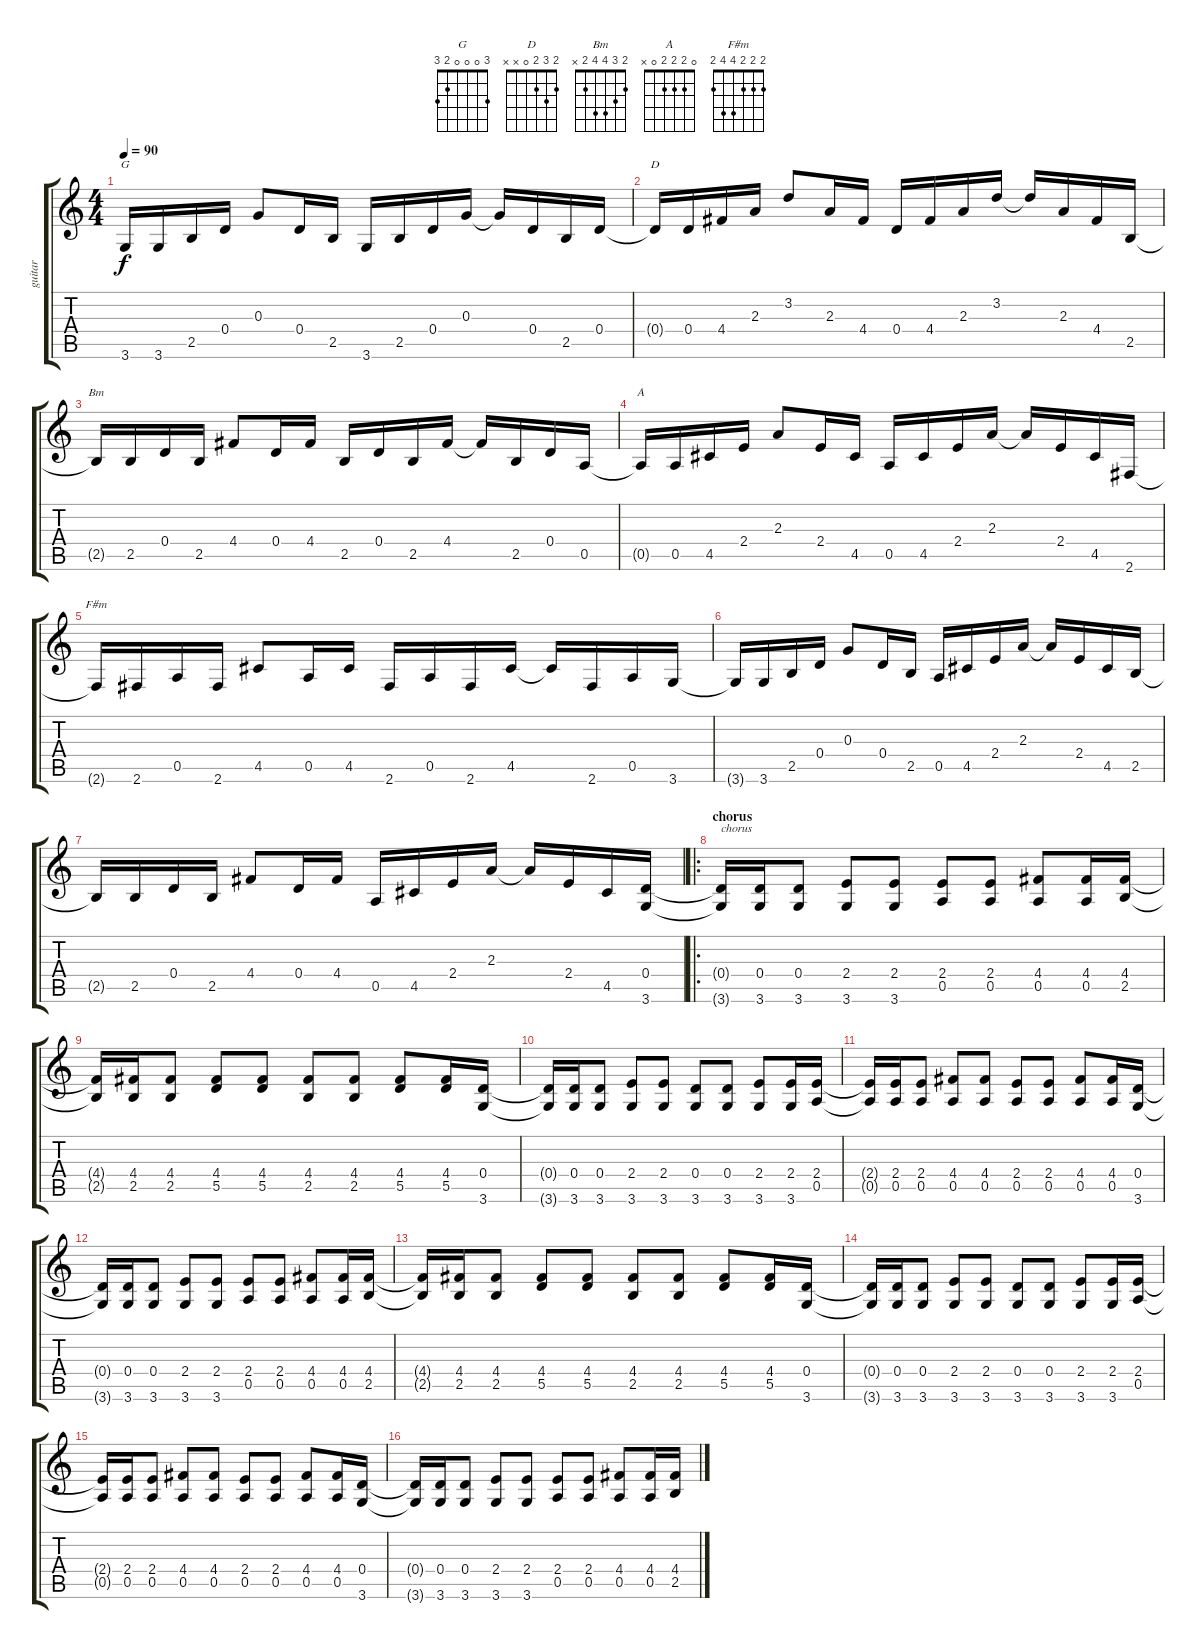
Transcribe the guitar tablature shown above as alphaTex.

\track ("guitar" "guitar") {instrument overdrivenguitar}
\staff {score tabs}
\tuning (E4 B3 G3 D3 A2 E2) {hide}
\chord ("G" 3 0 0 0 2 3)
\chord ("D" 2 3 2 0 x x)
\chord ("Bm" 2 3 4 4 2 x)
\chord ("A" 0 2 2 2 0 x)
\chord ("F#m" 2 2 2 4 4 2)
\ts (4 4)
\tempo 90
\clef g2
\ks c
3.6{t}.16{ch "G" dy f} 3.6.16 2.5.16 0.4.16 0.3.8 0.4.16 2.5.16 3.6.16 2.5.16 0.4.16 0.3.16 0.3{t}.16 0.4.16 2.5.16 0.4.16 |
0.4{t}.16{ch "D"} 0.4.16 4.4.16 2.3.16 3.2.8 2.3.16 4.4.16 0.4.16 4.4.16 2.3.16 3.2.16 3.2{t}.16 2.3.16 4.4.16 2.5.16 |
2.5{t}.16{ch "Bm"} 2.5.16 0.4.16 2.5.16 4.4.8 0.4.16 4.4.16 2.5.16 0.4.16 2.5.16 4.4.16 4.4{t}.16 2.5.16 0.4.16 0.5.16 |
0.5{t}.16{ch "A"} 0.5.16 4.5.16 2.4.16 2.3.8 2.4.16 4.5.16 0.5.16 4.5.16 2.4.16 2.3.16 2.3{t}.16 2.4.16 4.5.16 2.6.16 |
2.6{t}.16{ch "F#m"} 2.6.16 0.5.16 2.6.16 4.5.8 0.5.16 4.5.16 2.6.16 0.5.16 2.6.16 4.5.16 4.5{t}.16 2.6.16 0.5.16 3.6.16 |
3.6{t}.16 3.6.16 2.5.16 0.4.16 0.3.8 0.4.16 2.5.16 0.5.16 4.5.16 2.4.16 2.3.16 2.3{t}.16 2.4.16 4.5.16 2.5.16 |
2.5{t}.16 2.5.16 0.4.16 2.5.16 4.4.8 0.4.16 4.4.16 0.5.16 4.5.16 2.4.16 2.3.16 2.3{t}.16 2.4.16 4.5.16 (0.4 3.6).16 |
\ro
\section ("" "chorus")
(0.4{t} 3.6{t}).16{txt "chorus"} (0.4 3.6).16 (0.4 3.6).8 (2.4 3.6).8 (2.4 3.6).8 (2.4 0.5).8 (2.4 0.5).8 (4.4 0.5).8 (4.4 0.5).16 (4.4 2.5).16 |
(4.4{t} 2.5{t}).16 (4.4 2.5).16 (4.4 2.5).8 (4.4 5.5).8 (4.4 5.5).8 (4.4 2.5).8 (4.4 2.5).8 (4.4 5.5).8 (4.4 5.5).16 (0.4 3.6).16 |
\section ("" "")
(0.4{t} 3.6{t}).16 (0.4 3.6).16 (0.4 3.6).8 (2.4 3.6).8 (2.4 3.6).8 (0.4 3.6).8 (0.4 3.6).8 (2.4 3.6).8 (2.4 3.6).16 (2.4 0.5).16 |
(2.4{t} 0.5{t}).16 (2.4 0.5).16 (2.4 0.5).8 (4.4 0.5).8 (4.4 0.5).8 (2.4 0.5).8 (2.4 0.5).8 (4.4 0.5).8 (4.4 0.5).16 (0.4 3.6).16 |
(0.4{t} 3.6{t}).16 (0.4 3.6).16 (0.4 3.6).8 (2.4 3.6).8 (2.4 3.6).8 (2.4 0.5).8 (2.4 0.5).8 (4.4 0.5).8 (4.4 0.5).16 (4.4 2.5).16 |
(4.4{t} 2.5{t}).16 (4.4 2.5).16 (4.4 2.5).8 (4.4 5.5).8 (4.4 5.5).8 (4.4 2.5).8 (4.4 2.5).8 (4.4 5.5).8 (4.4 5.5).16 (0.4 3.6).16 |
(0.4{t} 3.6{t}).16 (0.4 3.6).16 (0.4 3.6).8 (2.4 3.6).8 (2.4 3.6).8 (0.4 3.6).8 (0.4 3.6).8 (2.4 3.6).8 (2.4 3.6).16 (2.4 0.5).16 |
(2.4{t} 0.5{t}).16 (2.4 0.5).16 (2.4 0.5).8 (4.4 0.5).8 (4.4 0.5).8 (2.4 0.5).8 (2.4 0.5).8 (4.4 0.5).8 (4.4 0.5).16 (0.4 3.6).16 |
(0.4{t} 3.6{t}).16 (0.4 3.6).16 (0.4 3.6).8 (2.4 3.6).8 (2.4 3.6).8 (2.4 0.5).8 (2.4 0.5).8 (4.4 0.5).8 (4.4 0.5).16 (4.4 2.5).16
